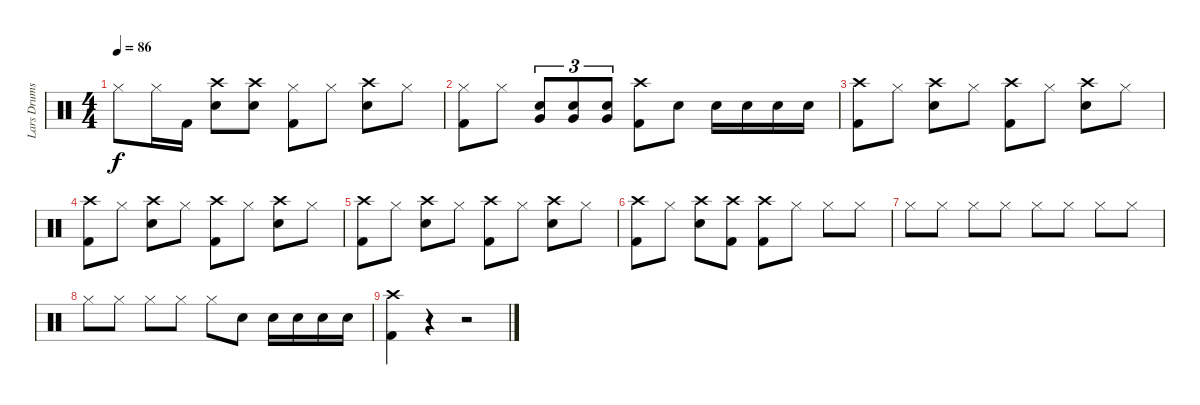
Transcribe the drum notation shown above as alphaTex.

\track ("Lars Drums" "Lars Drums") {instrument percussion}
\staff {score}
\articulation defaults
\ts (4 4)
\tempo 86
\clef neutral
\ks c "Hi-Hat (closed)".8{dy f} "Hi-Hat (closed)".16 "Kick (hit) 2".16
("Crash high (hit)" "Electric Snare (hit)").8 ("Crash high (hit)" "Electric Snare (hit)").8 ("Hi-Hat (closed)" "Kick (hit) 2").8 "Hi-Hat (closed)".8 ("Crash high (hit)" "Electric Snare (hit)").8 "Hi-Hat (closed)".8 |
("Hi-Hat (closed)" "Kick (hit) 2").8 "Hi-Hat (closed)".8 ("Very Low Tom (hit)" "Electric Snare (hit)").8{tu (3 2)} ("Very Low Tom (hit)" "Electric Snare (hit)").8{tu (3 2)} ("Very Low Tom (hit)" "Electric Snare (hit)").8{tu (3 2)} ("Crash high (hit)" "Kick (hit) 2").8 "Electric Snare (hit)".8 "Electric Snare (hit)".16 "Electric Snare (hit)".16 "Electric Snare (hit)".16 "Electric Snare (hit)".16 |
("Crash high (hit)" "Kick (hit) 2").8 "Hi-Hat (closed)".8 ("Crash high (hit)" "Electric Snare (hit)").8 "Hi-Hat (closed)".8 ("Crash high (hit)" "Kick (hit) 2").8 "Hi-Hat (closed)".8 ("Crash high (hit)" "Electric Snare (hit)").8 "Hi-Hat (closed)".8 |
("Crash high (hit)" "Kick (hit) 2").8 "Hi-Hat (closed)".8 ("Crash high (hit)" "Electric Snare (hit)").8 "Hi-Hat (closed)".8 ("Crash high (hit)" "Kick (hit) 2").8 "Hi-Hat (closed)".8 ("Crash high (hit)" "Electric Snare (hit)").8 "Hi-Hat (closed)".8 |
("Crash high (hit)" "Kick (hit) 2").8 "Hi-Hat (closed)".8 ("Crash high (hit)" "Electric Snare (hit)").8 "Hi-Hat (closed)".8 ("Crash high (hit)" "Kick (hit) 2").8 "Hi-Hat (closed)".8 ("Crash high (hit)" "Electric Snare (hit)").8 "Hi-Hat (closed)".8 |
("Crash high (hit)" "Kick (hit) 2").8 "Hi-Hat (closed)".8 ("Crash high (hit)" "Electric Snare (hit)").8 ("Crash high (hit)" "Kick (hit) 2").8 ("Crash high (hit)" "Kick (hit) 2").8 "Hi-Hat (closed)".8 "Hi-Hat (closed)".8 "Hi-Hat (closed)".8 |
"Hi-Hat (closed)".8 "Hi-Hat (closed)".8 "Hi-Hat (closed)".8 "Hi-Hat (closed)".8 "Hi-Hat (closed)".8 "Hi-Hat (closed)".8 "Hi-Hat (closed)".8 "Hi-Hat (closed)".8 |
"Hi-Hat (closed)".8 "Hi-Hat (closed)".8 "Hi-Hat (closed)".8 "Hi-Hat (closed)".8 "Hi-Hat (closed)".8 "Electric Snare (hit)".8 "Electric Snare (hit)".16 "Electric Snare (hit)".16 "Electric Snare (hit)".16 "Electric Snare (hit)".16 |
("Crash high (hit)" "Kick (hit) 2").4 r.4 r.2
